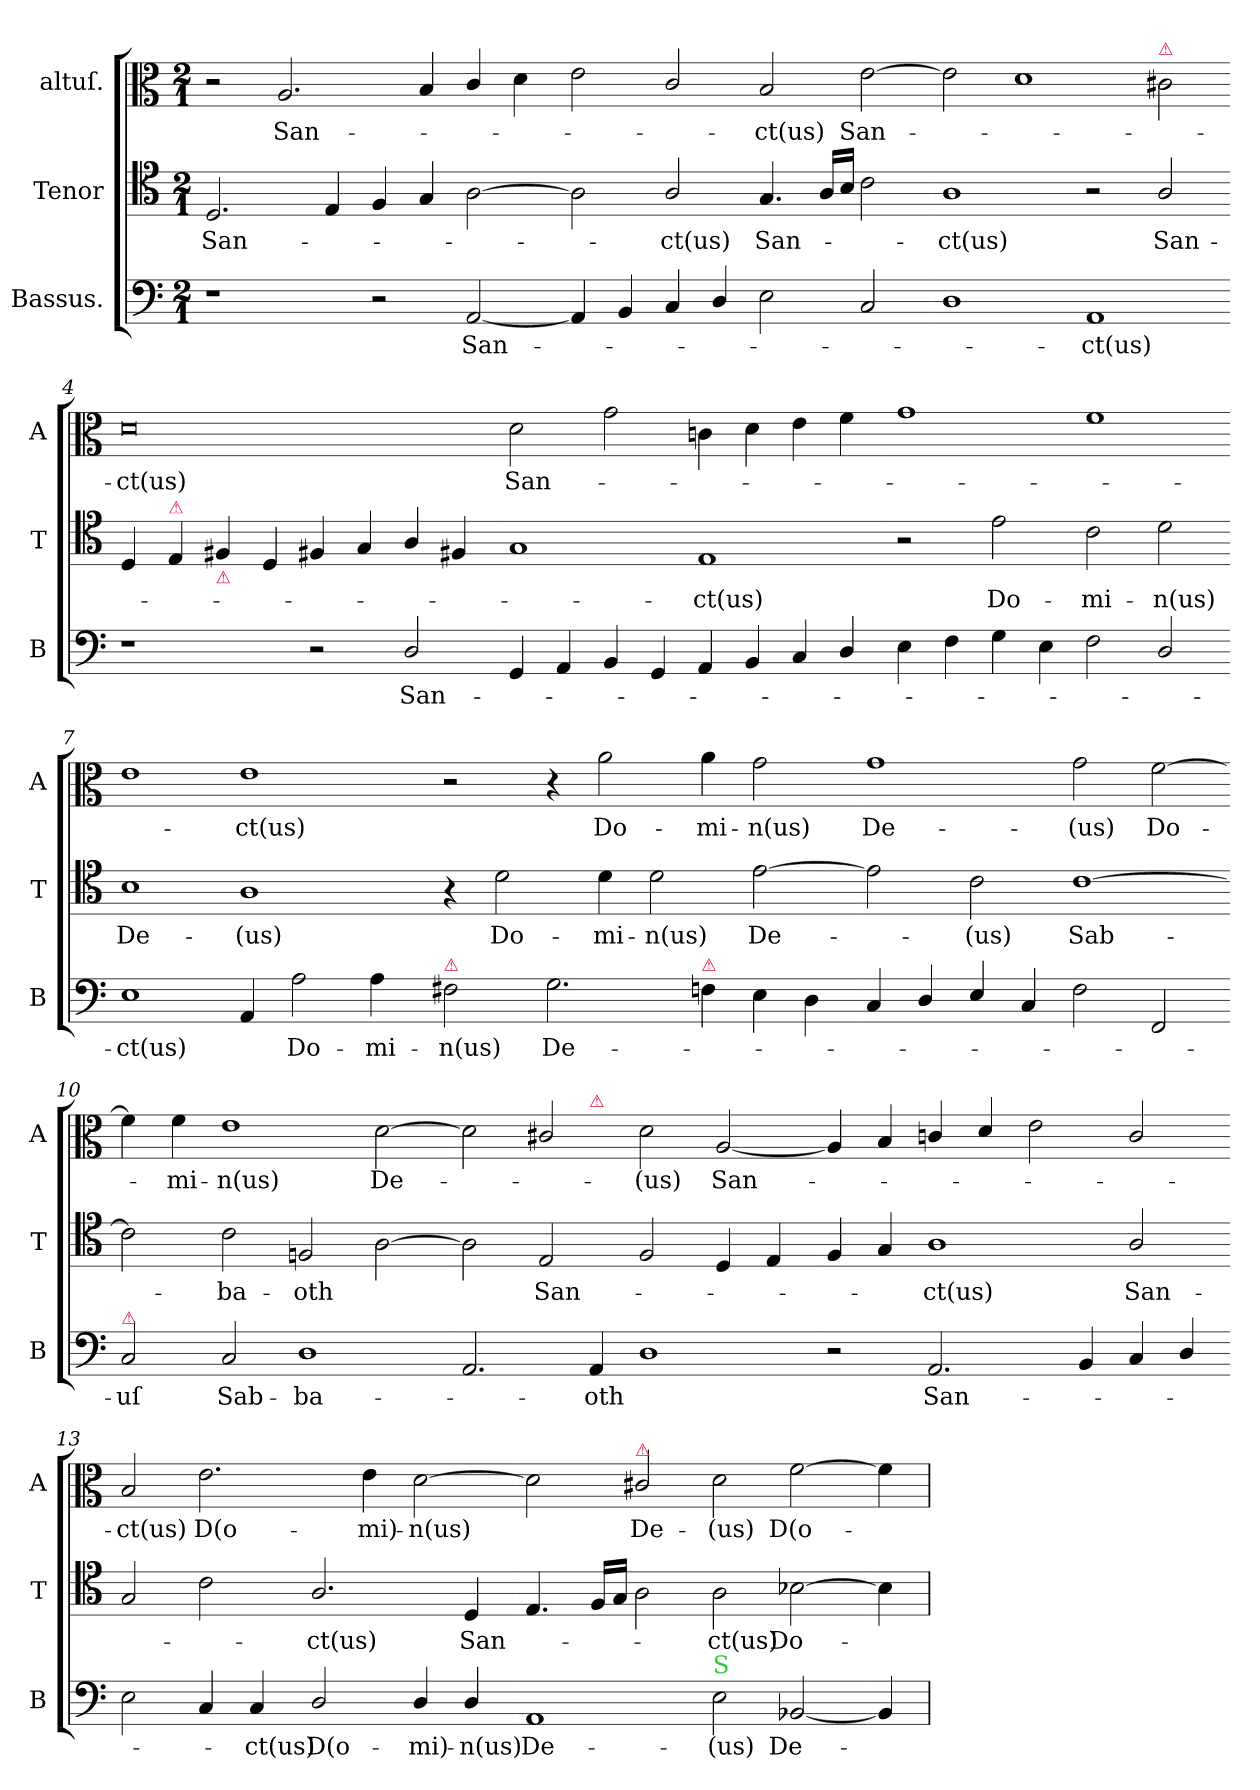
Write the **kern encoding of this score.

**kern	**text	**kern	**text	**kern	**text
*part3	*part3	*part2	*part2	*part1	*part1
*staff3	*staff3	*staff2	*staff2	*staff1	*staff1
*I"Bassus.	*	*I"Tenor	*	*I"altuſ.	*
*I'B	*	*I'T	*	*I'A	*
*clefF4	*	*clefC4	*	*clefC3	*
*k[]	*	*k[]	*	*k[]	*
*M2/1	*	*M2/1	*	*M2/1	*
=1	=1	=1	=1	=1	=1
1r	.	2.D/	San-	2r	.
.	.	.	.	2.A/	San-
.	.	4E/	.	.	.
2r	.	4F/	.	.	.
.	.	4G/	.	4B/	.
[2AA/	San-	[2A\	.	4c/	.
.	.	.	.	4d\	.
=2-	=2-	=2-	=2-	=2-	=2-
4AA/]	.	2A\]	.	2e\	.
4BB/	.	.	.	.	.
4C/	.	2A/	-ct(us)	2c/	.
4D/	.	.	.	.	.
!	!	!	!LO:LY:i	!	!
2E\	.	4.G/	San-	2B/	-ct(us)
.	.	16A/LL	.	.	.
.	.	16B/JJ	.	.	.
2C/	.	2c\	.	[2e\	San-
=3-	=3-	=3-	=3-	=3-	=3-
!	!	!	!LO:LY:i	!	!
1D	.	1A	-ct(us)	2e\]	.
.	.	.	.	1d	.
1AA	-ct(us)	2r	.	.	.
!	!	!	!	!LO:TX:a:color=crimson:t=⚠	!
!	!	!	!LO:LY:i	!	!
.	.	2A/	San-	2c#X\	.
=4-	=4-	=4-	=4-	=4-	=4-
1r	.	4D/	.	0d	-ct(us)
!	!	!LO:TX:a:color=crimson:t=⚠	!	!	!
.	.	4E/	.	.	.
!	!	!LO:TX:b:color=crimson:t=⚠	!	!	!
.	.	4F#X/	.	.	.
.	.	4D/	.	.	.
2r	.	4F#X/	.	.	.
.	.	4G/	.	.	.
2D/	San-	4A/	.	.	.
.	.	4F#X/	.	.	.
=5-	=5-	=5-	=5-	=5-	=5-
!	!	!	!	!	!LO:LY:i
4GG/	.	1G	.	2d\	San-
4AA/	.	.	.	.	.
4BB/	.	.	.	2g\	.
4GG/	.	.	.	.	.
!	!	!	!LO:LY:i	!	!
4AA/	.	1E	-ct(us)	4cn\	.
4BB/	.	.	.	4d\	.
4C/	.	.	.	4e\	.
4D/	.	.	.	4f\	.
=6-	=6-	=6-	=6-	=6-	=6-
4E\	.	2r	.	1g	.
4F\	.	.	.	.	.
4G\	.	2e\	Do-	.	.
4E\	.	.	.	.	.
2F\	.	2c\	-mi-	1f	.
2D/	.	2d\	-n(us)	.	.
=7-	=7-	=7-	=7-	=7-	=7-
1E	ct(us)	1B	De-	1e	.
!	!	!	!	!	!LO:LY:i
4AA/	.	1A	-(us)	1e	-ct(us)
2A\	Do-	.	.	.	.
4A\	-mi-	.	.	.	.
=8-	=8-	=8-	=8-	=8-	=8-
!LO:TX:a:color=crimson:t=⚠	!	!	!	!	!
2F#X\	-n(us)	4r	.	2r	.
.	.	2d\	Do-	.	.
2.G\	De-	.	.	4r	.
.	.	4d\	-mi-	2a\	Do-
.	.	2d\	-n(us)	.	.
!LO:TX:a:color=crimson:t=⚠	!	!	!	!	!
4Fn\	.	.	.	4a\	-mi-
4E\	.	[2e\	De-	2g\	-n(us)
4D\	.	.	.	.	.
=9-	=9-	=9-	=9-	=9-	=9-
4C/	.	2e\]	.	1g	De-
4D/	.	.	.	.	.
4E/	.	2c\	-(us)	.	.
4C/	.	.	.	.	.
2F\	.	[1c	Sab-	2g\	-(us)
!	!	!	!	!	!LO:LY:i
2FF/	.	.	.	[2f\	Do-
=10-	=10-	=10-	=10-	=10-	=10-
!LO:TX:a:color=crimson:t=⚠	!	!	!	!	!
2C/	-uſ	2c]	.	4f\]	.
!	!	!	!	!	!LO:LY:i
.	.	.	.	4f\	-mi-
!	!	!	!	!	!LO:LY:i
2C/	Sab-	2c\	-ba-	1e	-n(us)
1D	-ba-	2Fn/	-oth	.	.
!	!	!	!	!	!LO:LY:i
.	.	[2A\	.	[2d\	De-
=11-	=11-	=11-	=11-	=11-	=11-
*	*	*	*	*^	*
2.AA/	.	2A\]	.	2d\]	2.ryy	.
.	.	2E/	San-	2c#X/	.	.
!	!	!	!	!	!LO:TX:a:color=crimson:t=⚠	!
4AA/	-oth	.	.	.	1ryy	.
!	!	!	!	!	!	!LO:LY:i
1D	.	2F/	.	2d\	.	-(us)
.	.	4D/	.	[2A/	.	San-
.	.	4E/	.	.	4ryy	.
*	*	*	*	*v	*v	*
=12-	=12-	=12-	=12-	=12-	=12-
2r	.	4F/	.	4A/]	.
.	.	4G/	.	4B/	.
2.AA/	San-	1A	-ct(us)	4cn/	.
.	.	.	.	4d/	.
.	.	.	.	2e\	.
4BB/	.	.	.	.	.
!	!	!	!LO:LY:i	!	!
4C/	.	2A/	San-	2c/	.
4D/	.	.	.	.	.
=13-	=13-	=13-	=13-	=13-	=13-
2E\	.	2G/	.	2B/	-ct(us)
4C/	.	2c\	.	2.e\	D(o-
4C/	-ct(us)	.	.	.	.
!	!	!	!LO:LY:i	!	!
2D/	D(o-	2.A/	-ct(us)	.	.
.	.	.	.	4e\	-mi)-
4D/	-mi)-	.	.	[2d\	-n(us)
!	!	!	!LO:LY:i	!	!
4D/	-n(us)	4D/	San-	.	.
=14-	=14-	=14-	=14-	=14-	=14-
1AA	De-	4.E/	.	2d\]	.
.	.	16F/LL	.	.	.
.	.	16G/JJ	.	.	.
!	!	!	!	!LO:TX:a:color=crimson:t=⚠	!
.	.	2A\	.	2c#X/	De-
!LO:TX:a:color=limegreen:t=S	!	!	!	!	!
!	!	!	!LO:LY:i	!	!
2E\	-(us)	2A\	-ct(us)	2d\	-(us)
!	!	!	!	!	!LO:LY:i
[2BB-X/	De-	[2B-X\	Do-	[2f\	D(o-
=15-	=15-	=15-	=15-	=15-	=15-
4BB-/]	.	4B-\]	.	4f\]	.
=	=	=	=	=	=
*-	*-	*-	*-	*-	*-
